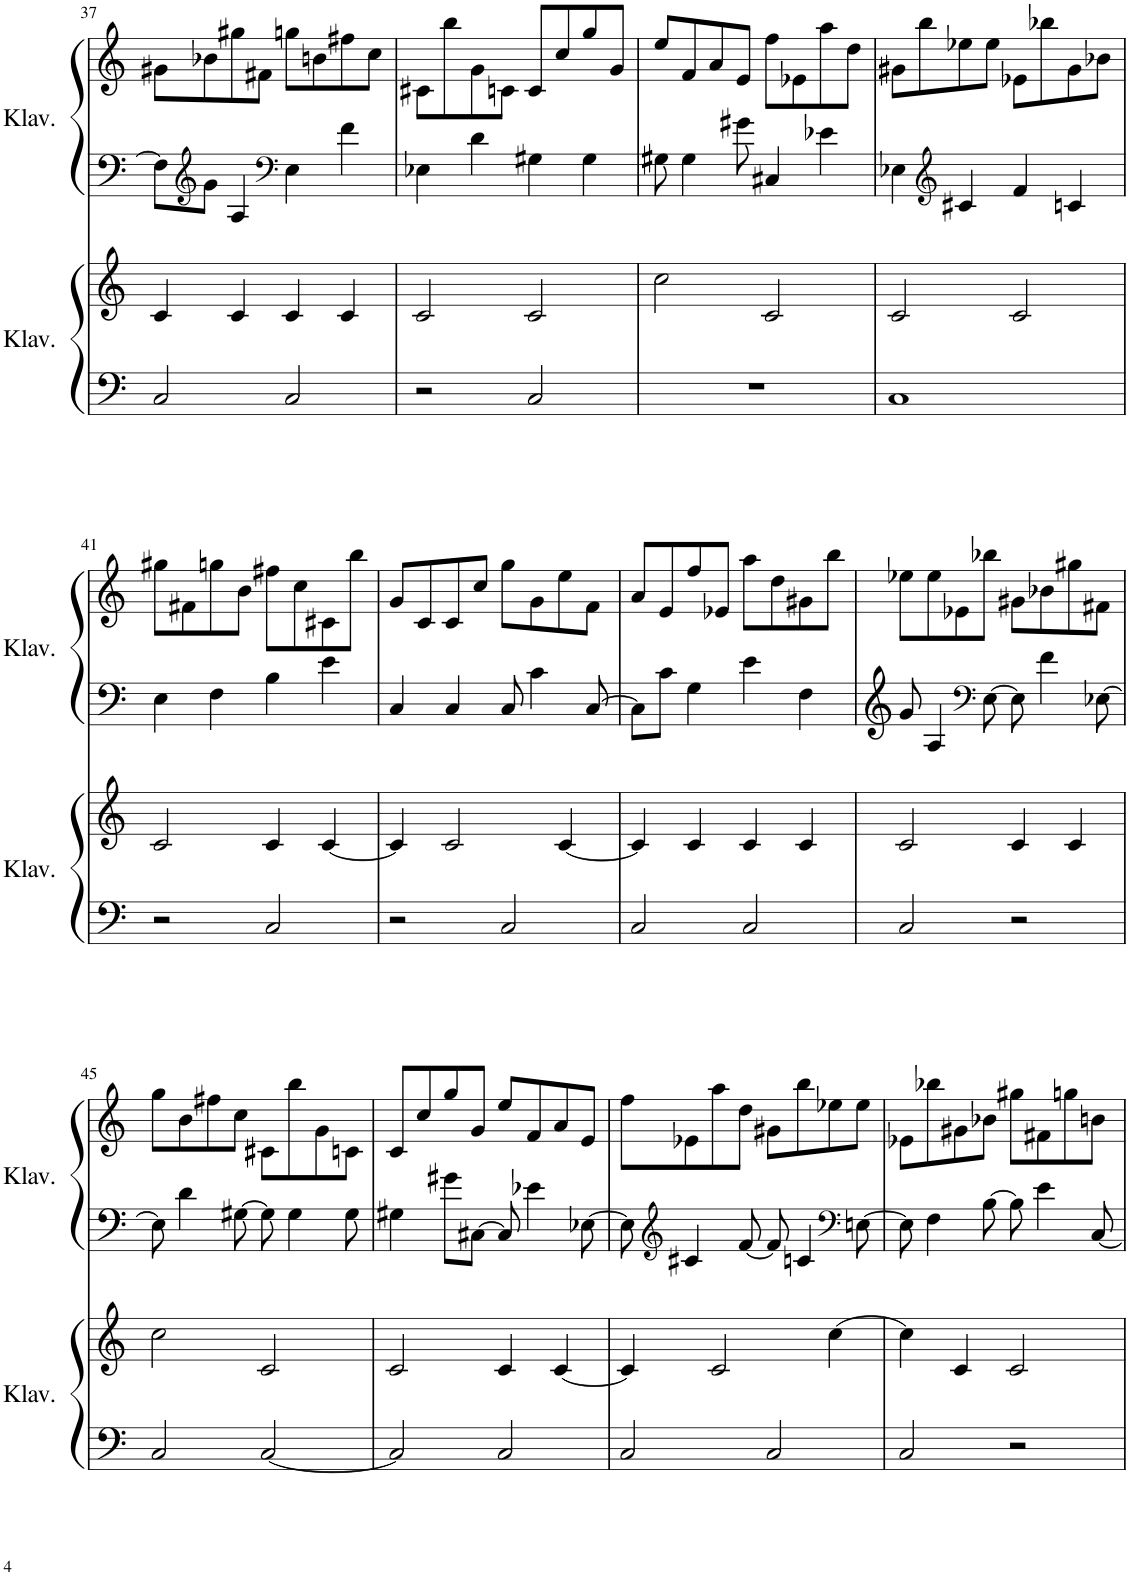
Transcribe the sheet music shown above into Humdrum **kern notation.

**kern	**kern	**kern	**kern
*part2	*part2	*part1	*part1
*staff4	*staff3	*staff2	*staff1
*I"Klavier	*	*I"Klavier	*
*I'Klav.	*	*I'Klav.	*
!!LO:PB:g=z
*clefF4	*clefG2	*clefF4	*clefG2
*k[]	*k[]	*k[]	*k[]
*M4/4	*M4/4	*M4/4	*M4/4
=37	=37	=37	=37
2C/	4c/	8F\L]	8g#X\L
*	*	*clefG2	*
.	.	8g\J	8b-X\
.	4c/	4A/	8gg#X\
.	.	.	8f#X\J
*	*	*clefF4	*
2C/	4c/	4E\	8ggn\L
.	.	.	8bn\
.	4c/	4f\	8ff#X\
.	.	.	8cc\J
=38	=38	=38	=38
2r	2c/	4E-X\	8c#X\L
.	.	.	8bb\
.	.	4d\	8g\
.	.	.	8cn\J
2C/	2c/	4G#X\	8c/L
.	.	.	8cc/
.	.	4G#\	8gg/
.	.	.	8g/J
=39	=39	=39	=39
1r	2cc\	8G#X\	8ee/L
.	.	4G#\	8f/
.	.	.	8a/
.	.	8g#X\	8e/J
.	2c/	4C#X/	8ff\L
.	.	.	8e-X\
.	.	4e-X\	8aa\
.	.	.	8dd\J
=40	=40	=40	=40
1C	2c/	4E-X\	8g#X\L
.	.	.	8bb\
*	*	*clefG2	*
.	.	4c#X/	8ee-X\
.	.	.	8ee-\J
.	2c/	4f/	8e-X\L
.	.	.	8bb-X\
.	.	4cn/	8g#\
.	.	.	8b-X\J
!!LO:LB:g=z
=41	=41	=41	=41
2r	2c/	4E\	8gg#X\L
.	.	.	8f#X\
.	.	4F\	8ggn\
.	.	.	8b\J
2C/	4c/	4B\	8ff#X\L
.	.	.	8cc\
.	[4c/	4e\	8c#X\
.	.	.	8bb\J
=42	=42	=42	=42
2r	4c/]	4C/	8g/L
.	.	.	8c/
.	2c/	4C/	8c/
.	.	.	8cc/J
2C/	.	8C/	8gg\L
.	.	4c\	8g\
.	[4c/	.	8ee\
.	.	[8C/	8f\J
=43	=43	=43	=43
2C/	4c/]	8C\L]	8a/L
.	.	8c\J	8e/
.	4c/	4G\	8ff/
.	.	.	8e-X/J
2C/	4c/	4e\	8aa\L
.	.	.	8dd\
.	4c/	4F\	8g#X\
.	.	.	8bb\J
=44	=44	=44	=44
2C/	2c/	8g/	8ee-X\L
.	.	4A/	8ee-\
.	.	.	8e-X\
*	*	*clefF4	*
.	.	[8E\	8bb-X\J
2r	4c/	8E\]	8g#X\L
.	.	4f\	8b-X\
.	4c/	.	8gg#X\
.	.	[8E-X\	8f#X\J
!!LO:LB:g=z
=45	=45	=45	=45
2C/	2cc\	8E-\]	8gg\L
.	.	4d\	8b\
.	.	.	8ff#X\
.	.	[8G#X\	8cc\J
[2C/	2c/	8G#\]	8c#X\L
.	.	4G#\	8bb\
.	.	.	8g\
.	.	8G#\	8cn\J
=46	=46	=46	=46
2C/]	2c/	4G#X\	8c/L
.	.	.	8cc/
.	.	8g#X\L	8gg/
.	.	[8C#X\J	8g/J
2C/	4c/	8C#/]	8ee/L
.	.	4e-X\	8f/
.	[4c/	.	8a/
.	.	[8E-X\	8e/J
=47	=47	=47	=47
2C/	4c/]	8E-\]	8ff\L
*	*	*clefG2	*
.	.	4c#X/	8e-X\
.	2c/	.	8aa\
.	.	[8f/	8dd\J
2C/	.	8f/]	8g#X\L
.	.	4cn/	8bb\
.	[4cc\	.	8ee-X\
*	*	*clefF4	*
.	.	[8En\	8ee-\J
=48	=48	=48	=48
2C/	4cc\]	8E\]	8e-X\L
.	.	4F\	8bb-X\
.	4c/	.	8g#X\
.	.	[8B\	8b-X\J
2r	2c/	8B\]	8gg#X\L
.	.	4e\	8f#X\
.	.	.	8ggn\
.	.	[8C/	8bn\J
=	=	=	=
*-	*-	*-	*-
